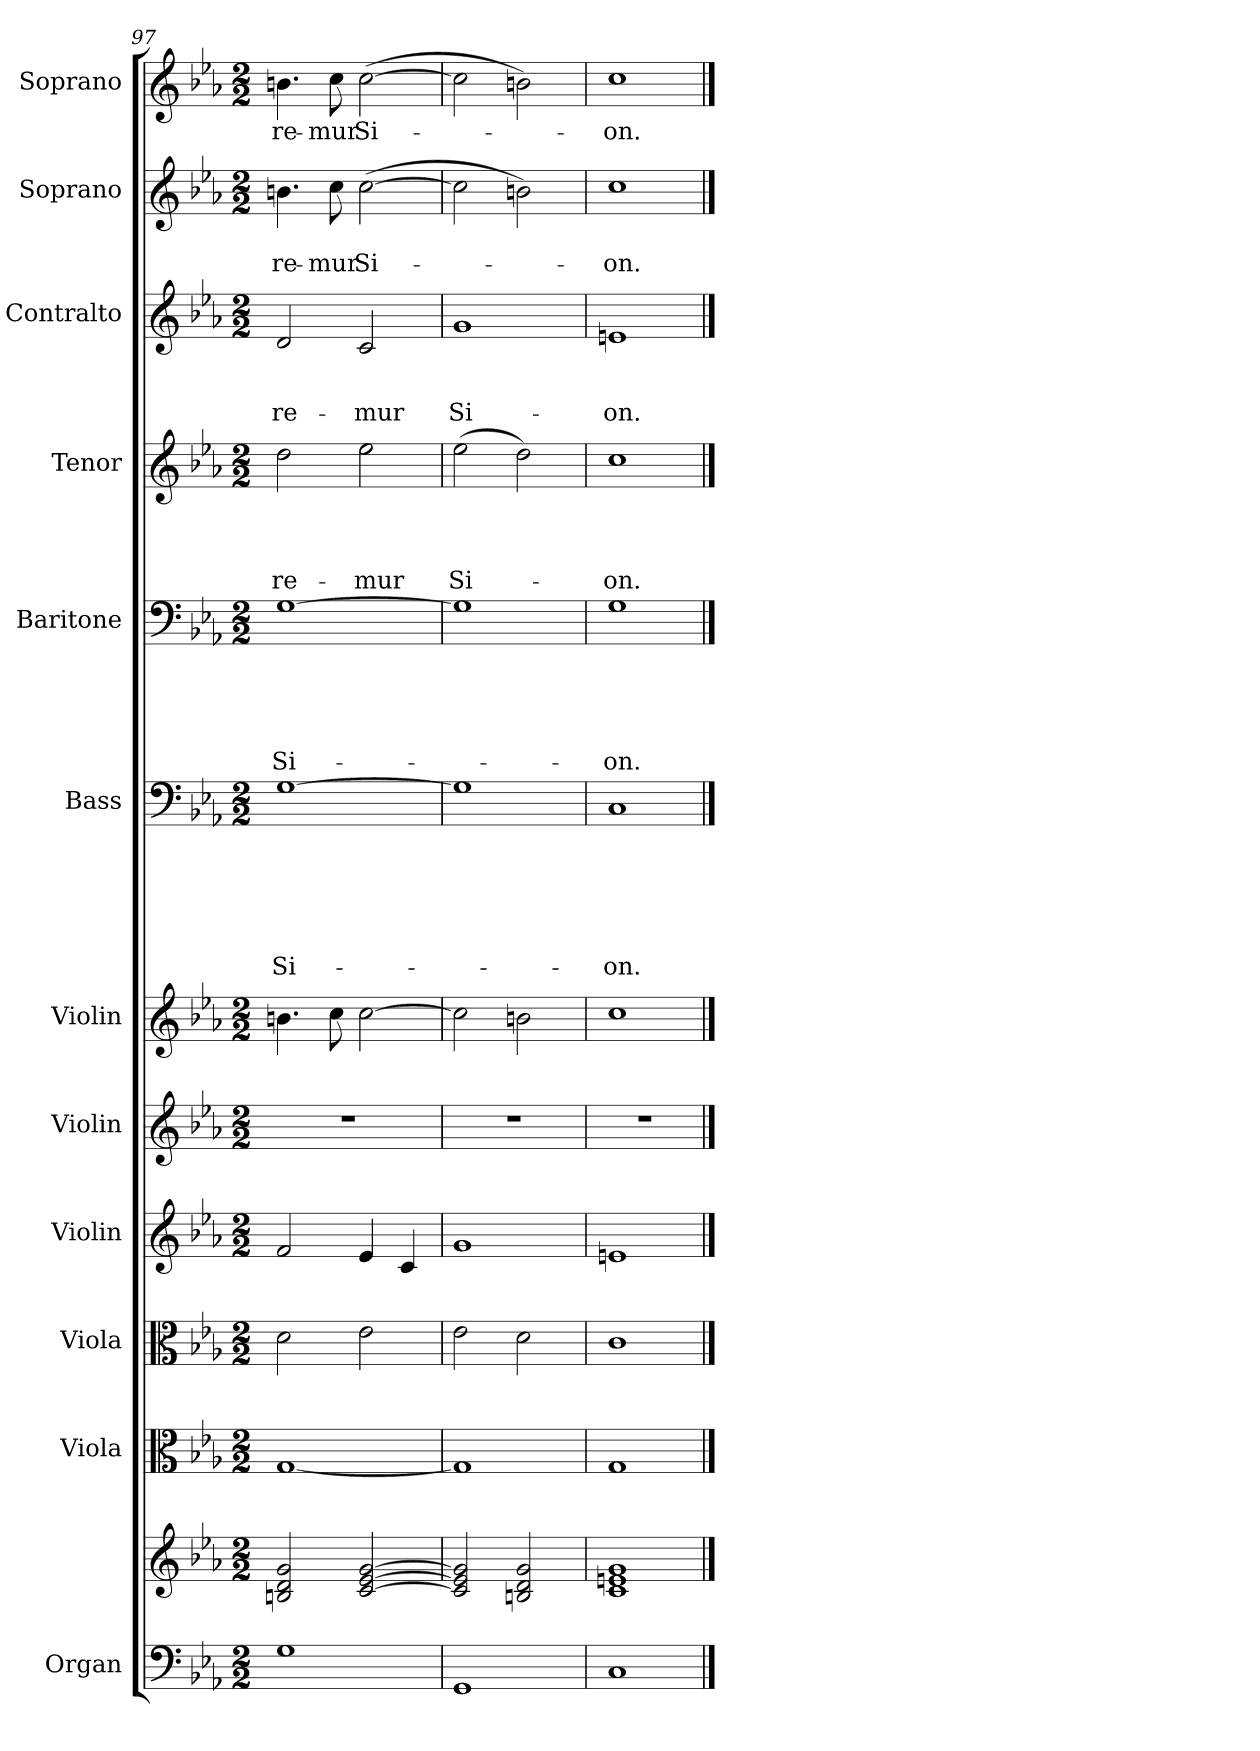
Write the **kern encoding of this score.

**kern	**kern	**kern	**kern	**kern	**kern	**kern	**kern	**text	**text	**text	**text	**text	**text	**kern	**text	**text	**text	**text	**text	**kern	**text	**text	**text	**text	**kern	**text	**text	**text	**kern	**text	**text	**kern	**text
*part12	*part12	*part11	*part10	*part9	*part8	*part7	*part6	*part6	*part6	*part6	*part6	*part6	*part6	*part5	*part5	*part5	*part5	*part5	*part5	*part4	*part4	*part4	*part4	*part4	*part3	*part3	*part3	*part3	*part2	*part2	*part2	*part1	*part1
*staff13	*staff12	*staff11	*staff10	*staff9	*staff8	*staff7	*staff6	*staff6	*staff6	*staff6	*staff6	*staff6	*staff6	*staff5	*staff5	*staff5	*staff5	*staff5	*staff5	*staff4	*staff4	*staff4	*staff4	*staff4	*staff3	*staff3	*staff3	*staff3	*staff2	*staff2	*staff2	*staff1	*staff1
*I"Organ	*	*I"Viola	*I"Viola	*I"Violin	*I"Violin	*I"Violin	*I"Bass	*	*	*	*	*	*	*I"Baritone	*	*	*	*	*	*I"Tenor	*	*	*	*	*I"Contralto	*	*	*	*I"Soprano	*	*	*I"Soprano	*
*I'Org.	*	*I'Vla.	*I'Vla.	*I'Vln.	*I'Vln.	*I'Vln.	*I'Bs.	*	*	*	*	*	*	*I'Bar.	*	*	*	*	*	*I'Ten.	*	*	*	*	*I'Alto	*	*	*	*I'Sop.	*	*	*I'Sop.	*
*clefF4	*clefG2	*clefC3	*clefC3	*clefG2	*clefG2	*clefG2	*clefF4	*	*	*	*	*	*	*clefF4	*	*	*	*	*	*clefG2	*	*	*	*	*clefG2	*	*	*	*clefG2	*	*	*clefG2	*
*	*	*	*	*	*	*	*	*	*	*	*	*	*	*	*	*	*	*	*	*ITrd7c12	*	*	*	*	*	*	*	*	*	*	*	*	*
*k[b-e-a-]	*k[b-e-a-]	*k[b-e-a-]	*k[b-e-a-]	*k[b-e-a-]	*k[b-e-a-]	*k[b-e-a-]	*k[b-e-a-]	*	*	*	*	*	*	*k[b-e-a-]	*	*	*	*	*	*k[b-e-a-]	*	*	*	*	*k[b-e-a-]	*	*	*	*k[b-e-a-]	*	*	*k[b-e-a-]	*
*E-:	*E-:	*E-:	*E-:	*E-:	*E-:	*E-:	*E-:	*	*	*	*	*	*	*E-:	*	*	*	*	*	*E-:	*	*	*	*	*E-:	*	*	*	*E-:	*	*	*E-:	*
*M2/2	*M2/2	*M2/2	*M2/2	*M2/2	*M2/2	*M2/2	*M2/2	*	*	*	*	*	*	*M2/2	*	*	*	*	*	*M2/2	*	*	*	*	*M2/2	*	*	*	*M2/2	*	*	*M2/2	*
=97	=97	=97	=97	=97	=97	=97	=97	=97	=97	=97	=97	=97	=97	=97	=97	=97	=97	=97	=97	=97	=97	=97	=97	=97	=97	=97	=97	=97	=97	=97	=97	=97	=97
*^	*^	*	*	*	*	*	*	*	*	*	*	*	*	*	*	*	*	*	*	*	*	*	*	*	*	*	*	*	*	*	*	*	*
*	*	*	*^	*	*	*	*	*	*	*	*	*	*	*	*	*	*	*	*	*	*	*	*	*	*	*	*	*	*	*	*	*	*	*	*
!	!	!	!	!	!	!	!	!	!	!	!	!	!	!	!	!LO:LY:b	!	!	!	!	!	!LO:LY:b	!	!	!	!	!LO:LY:b	!	!	!	!LO:LY:b	!	!	!LO:LY:b	!	!LO:LY:b
1G	1ryy	2Bn/ 2d/ 2g/	1ryy	1ryy	[<1G	2d\	2f/	1r	4.bn\	[>1G	.	.	.	.	.	Si-	[>1G	.	.	.	.	Si-	2d\	.	.	.	-re-	2d/	.	.	-re-	4.bn\	.	-re-	4.bn\	-re-
!	!	!	!	!	!	!	!	!	!	!	!	!	!	!	!	!	!	!	!	!	!	!	!	!	!	!	!	!	!	!	!	!	!	!LO:LY:b	!	!LO:LY:b
.	.	.	.	.	.	.	.	.	8cc\	.	.	.	.	.	.	.	.	.	.	.	.	.	.	.	.	.	.	.	.	.	.	8cc\	.	-mur	8cc\	-mur
!	!	!	!	!	!	!	!	!	!	!	!	!	!	!	!	!	!	!	!	!	!	!	!	!	!	!	!LO:LY:b	!	!	!	!LO:LY:b	!	!	!LO:LY:b	!	!LO:LY:b
.	.	[<2c/ [<2e-/ [>2g/	.	.	.	2e-\	4e-/	.	[<2cc\	.	.	.	.	.	.	.	.	.	.	.	.	.	2e-\	.	.	.	-mur	2c/	.	.	-mur	(>[>2cc\	.	Si-	(>[>2cc\	Si-
.	.	.	.	.	.	.	4c/	.	.	.	.	.	.	.	.	.	.	.	.	.	.	.	.	.	.	.	.	.	.	.	.	.	.	.	.	.
=98	=98	=98	=98	=98	=98	=98	=98	=98	=98	=98	=98	=98	=98	=98	=98	=98	=98	=98	=98	=98	=98	=98	=98	=98	=98	=98	=98	=98	=98	=98	=98	=98	=98	=98	=98	=98
!	!	!	!	!	!	!	!	!	!	!	!	!	!	!	!	!	!	!	!	!	!	!	!	!	!	!	!LO:LY:b	!	!	!	!LO:LY:b	!	!	!	!	!
1GG	1ryy	2c/] 2e-/] 2g/]	1ryy	1ryy	1G]	2e-\	1g	1r	2cc\]	1G]	.	.	.	.	.	.	1G]	.	.	.	.	.	(>2e-\	.	.	.	Si-	1g	.	.	Si-	2cc\]	.	.	2cc\]	.
.	.	2Bn/ 2d/ 2g/	.	.	.	2d\	.	.	2bn\	.	.	.	.	.	.	.	.	.	.	.	.	.	2d\)	.	.	.	.	.	.	.	.	2bn\)	.	.	2bn\)	.
=99	=99	=99	=99	=99	=99	=99	=99	=99	=99	=99	=99	=99	=99	=99	=99	=99	=99	=99	=99	=99	=99	=99	=99	=99	=99	=99	=99	=99	=99	=99	=99	=99	=99	=99	=99	=99
!	!	!	!	!	!	!	!	!	!	!	!	!	!	!	!	!LO:LY:b	!	!	!	!	!	!LO:LY:b	!	!	!	!	!LO:LY:b	!	!	!	!LO:LY:b	!	!	!LO:LY:b	!	!LO:LY:b
1C	1ryy	1c 1en 1g	1ryy	1ryy	1G	1c	1en	1r	1cc	1C	.	.	.	.	.	-on.	1G	.	.	.	.	-on.	1c	.	.	.	-on.	1en	.	.	-on.	1cc	.	-on.	1cc	-on.
*v	*v	*	*	*	*	*	*	*	*	*	*	*	*	*	*	*	*	*	*	*	*	*	*	*	*	*	*	*	*	*	*	*	*	*	*	*
*	*v	*v	*v	*	*	*	*	*	*	*	*	*	*	*	*	*	*	*	*	*	*	*	*	*	*	*	*	*	*	*	*	*	*	*	*
==	==	==	==	==	==	==	==	==	==	==	==	==	==	==	==	==	==	==	==	==	==	==	==	==	==	==	==	==	==	==	==	==	==
*-	*-	*-	*-	*-	*-	*-	*-	*-	*-	*-	*-	*-	*-	*-	*-	*-	*-	*-	*-	*-	*-	*-	*-	*-	*-	*-	*-	*-	*-	*-	*-	*-	*-
